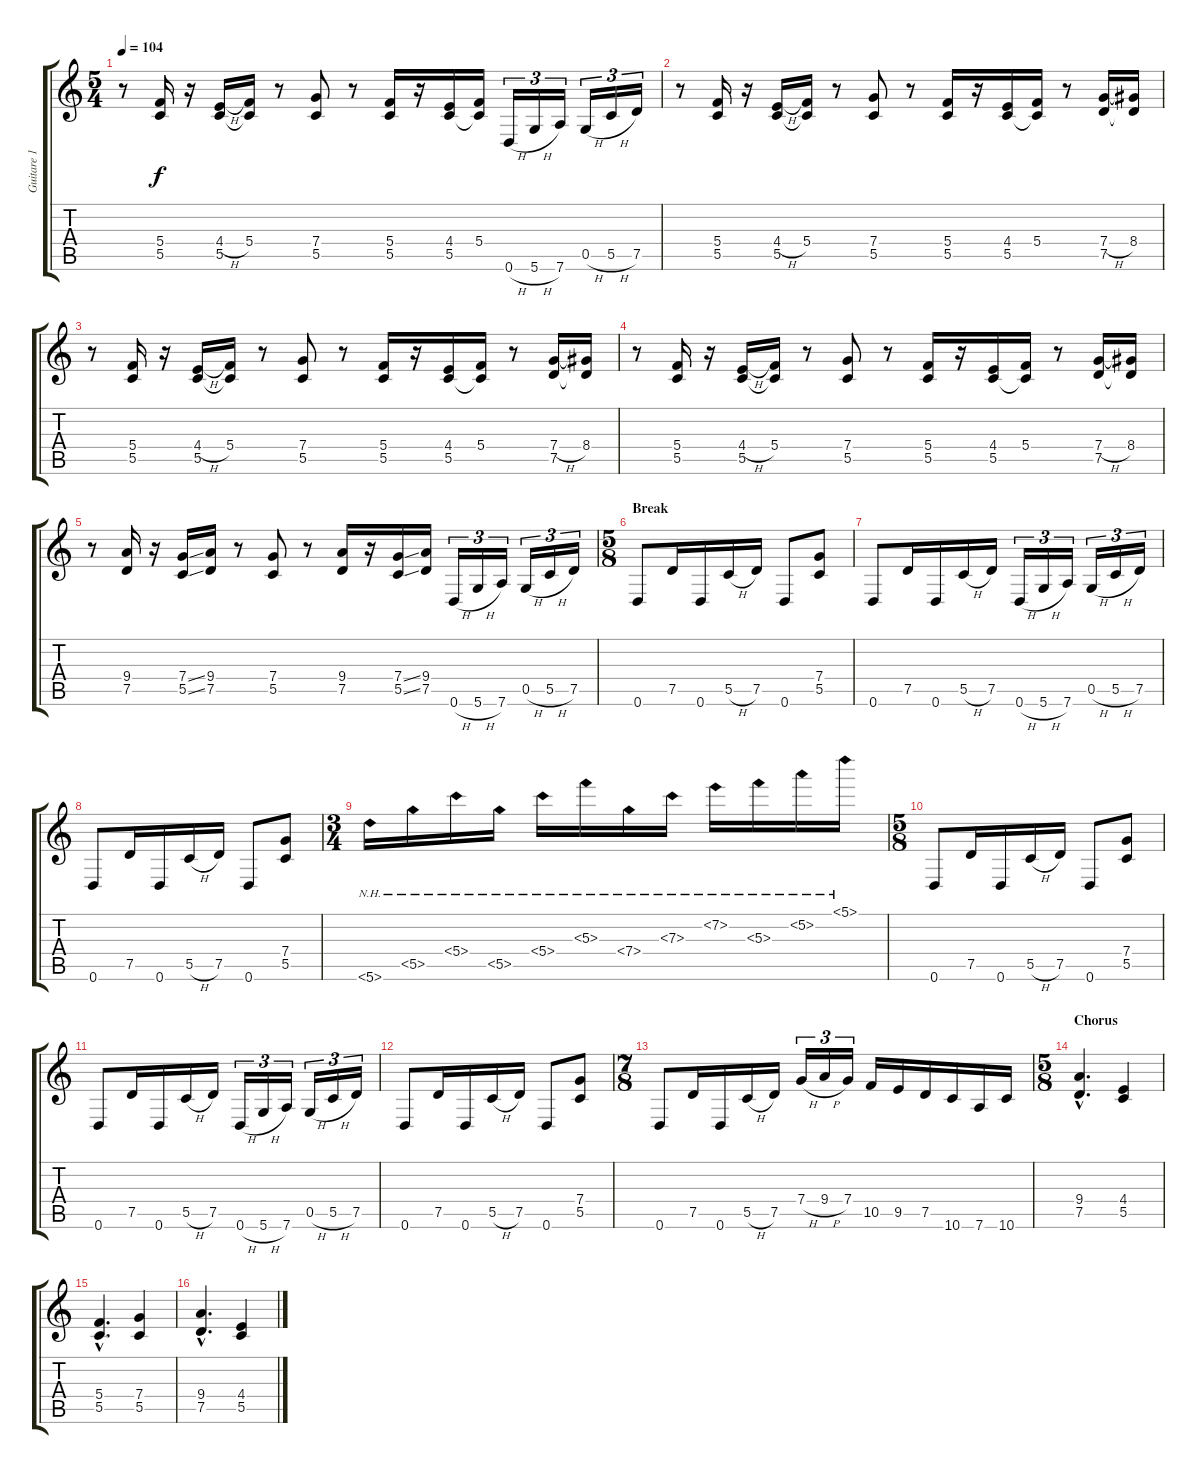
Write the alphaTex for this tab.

\track ("Guitare 1" "Guitare 1") {instrument distortionguitar}
\staff {score tabs}
\tuning (D4 A3 F3 C3 G2 D2) {hide}
\ts (5 4)
\tempo 104
\clef g2
\ks c
r.8{dy f} (5.4 5.5).16 r.16 (4.4{h} 5.5).16 (5.4 5.5{t}).16 r.8 (7.4 5.5).8 r.8 (5.4 5.5).16 r.16 (4.4 5.5).16 (5.4 5.5{t}).16 0.6{h}.16{tu (3 2)} 5.6{h}.16{tu (3 2)} 7.6.16{tu (3 2)} 0.5{h}.16{tu (3 2)} 5.5{h}.16{tu (3 2)} 7.5.16{tu (3 2)} |
r.8 (5.4 5.5).16 r.16 (4.4{h} 5.5).16 (5.4 5.5{t}).16 r.8 (7.4 5.5).8 r.8 (5.4 5.5).16 r.16 (4.4 5.5).16 (5.4 5.5{t}).16 r.8 (7.4{h} 7.5).16 (8.4 7.5{t}).16 |
r.8 (5.4 5.5).16 r.16 (4.4{h} 5.5).16 (5.4 5.5{t}).16 r.8 (7.4 5.5).8 r.8 (5.4 5.5).16 r.16 (4.4 5.5).16 (5.4 5.5{t}).16 r.8 (7.4{h} 7.5).16 (8.4 7.5{t}).16 |
r.8 (5.4 5.5).16 r.16 (4.4{h} 5.5).16 (5.4 5.5{t}).16 r.8 (7.4 5.5).8 r.8 (5.4 5.5).16 r.16 (4.4 5.5).16 (5.4 5.5{t}).16 r.8 (7.4{h} 7.5).16 (8.4 7.5{t}).16 |
r.8 (9.4 7.5).16 r.16 (7.4{ss} 5.5{ss}).16 (9.4 7.5).16 r.8 (7.4 5.5).8 r.8 (9.4 7.5).16 r.16 (7.4{ss} 5.5{ss}).16 (9.4 7.5).16 0.6{h}.16{tu (3 2)} 5.6{h}.16{tu (3 2)} 7.6.16{tu (3 2)} 0.5{h}.16{tu (3 2)} 5.5{h}.16{tu (3 2)} 7.5.16{tu (3 2)} |
\ts (5 8)
\section ("" "Break")
0.6.8 7.5.16 0.6.16 5.5{h}.16 7.5.16 0.6.8 (7.4 5.5).8 |
0.6.8 7.5.16 0.6.16 5.5{h}.16 7.5.16 0.6{h}.16{tu (3 2)} 5.6{h}.16{tu (3 2)} 7.6.16{tu (3 2)} 0.5{h}.16{tu (3 2)} 5.5{h}.16{tu (3 2)} 7.5.16{tu (3 2)} |
0.6.8 7.5.16 0.6.16 5.5{h}.16 7.5.16 0.6.8 (7.4 5.5).8 |
\ts (3 4)
5.6{nh}.16 5.5{nh}.16 5.4{nh}.16 5.5{nh}.16 5.4{nh}.16 5.3{nh}.16 7.4{nh}.16 7.3{nh}.16 7.2{nh}.16 5.3{nh}.16 5.2{nh}.16 5.1{nh}.16 |
\ts (5 8)
0.6.8 7.5.16 0.6.16 5.5{h}.16 7.5.16 0.6.8 (7.4 5.5).8 |
0.6.8 7.5.16 0.6.16 5.5{h}.16 7.5.16 0.6{h}.16{tu (3 2)} 5.6{h}.16{tu (3 2)} 7.6.16{tu (3 2)} 0.5{h}.16{tu (3 2)} 5.5{h}.16{tu (3 2)} 7.5.16{tu (3 2)} |
0.6.8 7.5.16 0.6.16 5.5{h}.16 7.5.16 0.6.8 (7.4 5.5).8 |
\ts (7 8)
0.6.8 7.5.16 0.6.16 5.5{h}.16 7.5.16 7.4{h}.16{tu (3 2)} 9.4{h}.16{tu (3 2)} 7.4.16{tu (3 2)} 10.5.16 9.5.16 7.5.16 10.6.16 7.6.16 10.6.16 |
\ts (5 8)
\section ("" "Chorus")
(9.4{hac} 7.5{hac}).4{d} (4.4 5.5).4 |
(5.4{hac} 5.5{hac}).4{d} (7.4 5.5).4 |
(9.4{hac} 7.5{hac}).4{d} (4.4 5.5).4
